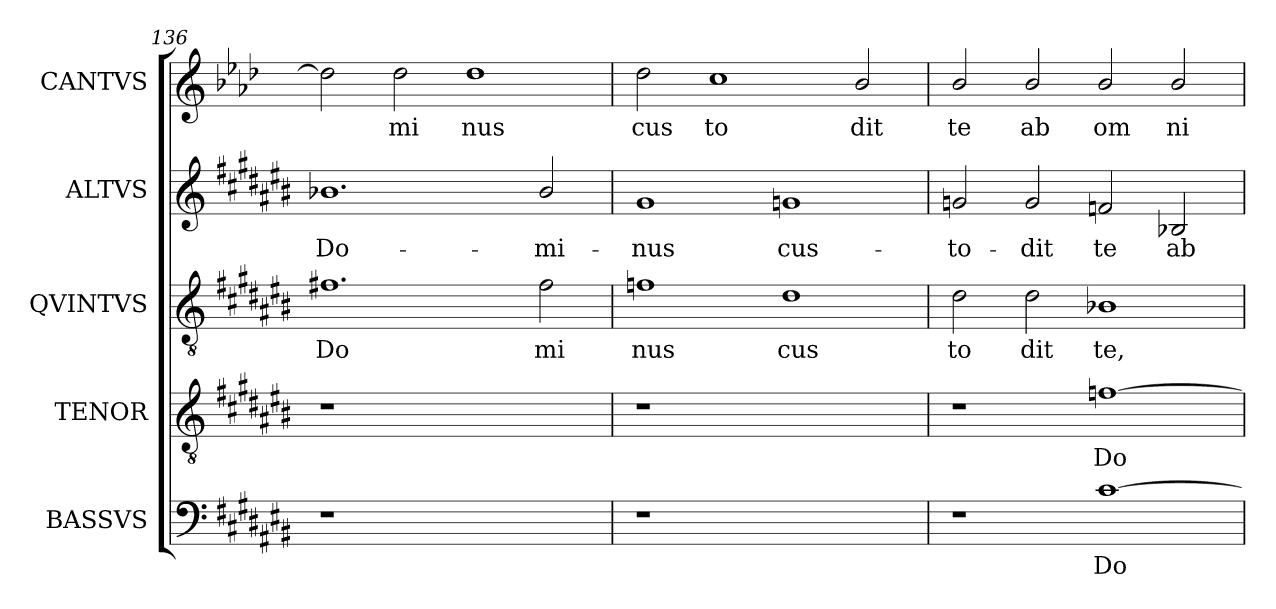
**kern	**text	**kern	**text	**kern	**text	**kern	**text	**kern	**text
*part5	*part5	*part4	*part4	*part3	*part3	*part2	*part2	*part1	*part1
*staff5	*staff5	*staff4	*staff4	*staff3	*staff3	*staff2	*staff2	*staff1	*staff1
*I"BASSVS	*	*I"TENOR	*	*I"QVINTVS	*	*I"ALTVS	*	*I"CANTVS	*
!!LO:PB:g=z
*clefF4	*	*clefGv2	*	*clefGv2	*	*clefG2	*	*clefG2	*
*ITrd-3c-5	*	*ITrd-3c-5	*	*ITrd-3c-5	*	*ITrd-3c-5	*	*	*
*k[f#c#g#d#a#e#b#]	*	*k[f#c#g#d#a#e#b#]	*	*k[f#c#g#d#a#e#b#]	*	*k[f#c#g#d#a#e#b#]	*	*k[b-e-a-d-]	*
*C#:	*	*C#:	*	*C#:	*	*C#:	*	*A-:	*
=136	=136	=136	=136	=136	=136	=136	=136	=136	=136
!	!	!	!	!	!LO:LY:b:cj	!	!LO:LY:b:cj	!	!LO:LY:b:cj
1r	.	1r	.	1.bn	Do	1.ee-	Do-	2dd-\]	.
!	!	!	!	!	!	!	!	!	!LO:LY:b:cj
.	.	.	.	.	.	.	.	2dd-\	mi
!	!	!	!	!	!	!	!	!	!LO:LY:b:cj
1ryy	.	1ryy	.	.	.	.	.	1dd-	nus
!	!	!	!	!	!LO:LY:b:cj	!	!LO:LY:b:cj	!	!
.	.	.	.	2b\	mi	2ee-/	-mi-	.	.
=137	=137	=137	=137	=137	=137	=137	=137	=137	=137
!	!	!	!	!	!LO:LY:b:cj	!	!LO:LY:b:cj	!	!LO:LY:b:cj
1r	.	1r	.	1b-	nus	1cc#	-nus	2dd-\	cus
!	!	!	!	!	!	!	!	!	!LO:LY:b:cj
.	.	.	.	.	.	.	.	1cc	to
!	!	!	!	!	!LO:LY:b:cj	!	!LO:LY:b:cj	!	!
1ryy	.	1ryy	.	1g#	cus	1cc	cus-	.	.
!	!	!	!	!	!	!	!	!	!LO:LY:b:cj
.	.	.	.	.	.	.	.	2b-/	dit
=138	=138	=138	=138	=138	=138	=138	=138	=138	=138
!	!	!	!	!	!LO:LY:b:cj	!	!LO:LY:b:cj	!	!LO:LY:b:cj
1r	.	1r	.	2g#\	to	2cc/	-to-	2b-/	te
!	!	!	!	!	!LO:LY:b:cj	!	!LO:LY:b:cj	!	!LO:LY:b:cj
.	.	.	.	2g#\	dit	2cc/	-dit	2b-/	ab
!	!LO:LY:b:cj	!	!LO:LY:b:cj	!	!LO:LY:b:cj	!	!LO:LY:b:cj	!	!LO:LY:b:cj
[>1f#	Do	[>1b-	Do-	1e-	te,	2b-/	te	2b-/	om
!	!	!	!	!	!	!	!LO:LY:b:cj	!	!LO:LY:b:cj
.	.	.	.	.	.	2e-/	ab	2b-/	ni
=	=	=	=	=	=	=	=	=	=
*-	*-	*-	*-	*-	*-	*-	*-	*-	*-
